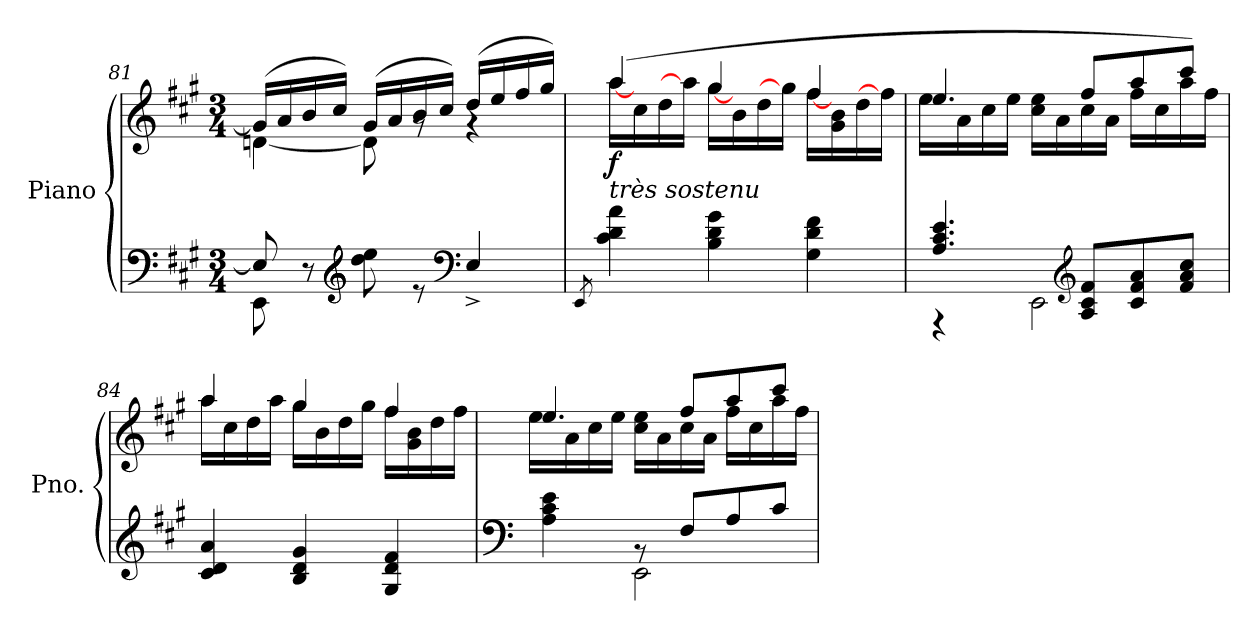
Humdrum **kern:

**kern	**kern	**dynam
*part1	*part1	*part1
*staff2	*staff1	*staff1/2
*I"Piano	*	*
*I'Pno.	*	*
*clefF4	*clefG2	*
*k[f#c#g#]	*k[f#c#g#]	*
*M3/4	*M3/4	*
=81	=81	=81
*^	*^	*
8E/]	8EE\	(16g#/LL]	[4dn\	.
.	.	16a/	.	.
8r	8ryy	16b/	.	.
.	.	16cc#/JJ)	.	.
*clefG2	*	*	*	*
8dd\ 8ee\	2ryy	(16g#/LL	8d\]	.
.	.	16a/	.	.
8re	.	16b/	8rg	.
.	.	16cc#/JJ)	.	.
*clefF4	*	*	*	*
4E^/	.	(16dd/LL	4rg	.
.	.	16ee/	.	.
.	.	16ff#/	.	.
.	.	16gg#/JJ)	.	.
*v	*v	*	*	*
=82	=82	=82	=82
8qEE/	.	.	.
!	!LO:TX:b:i:t=très sostenu	!	!
!	!	!	!LO:DY:b
4c#\ 4d\ 4a\	(4aa/	[16aa\LL	f
.	.	16cc#\	.
.	.	16dd\	.
.	.	16aa\JJ]	.
4B\ 4d\ 4g#\	4gg#/	[16gg#\LL	.
.	.	16b\	.
.	.	16dd\	.
.	.	16gg#\JJ]	.
4G#\ 4d\ 4f#\	4ff#/	[16ff#\LL	.
.	.	16g#\ 16b\	.
.	.	16dd\	.
.	.	16ff#\JJ]	.
!!LO:LB:g=z	!!
=83	=83	=83	=83
*^	*	*	*
4.A/ 4.c#/ 4.e/	4rAAA	4.ee/	16ee\LL	.
.	.	.	16a\	.
.	.	.	16cc#\	.
.	.	.	16ee\JJ	.
.	2EE\	.	16cc#\ 16ee\LL	.
.	.	.	16a\	.
*clefG2	*	*	*	*
8A/ 8c#/ 8f#/L	.	8ff#/L	16cc#\	.
.	.	.	16a\JJ	.
8c#/ 8f#/ 8a/	.	8aa/	16ff#\LL	.
.	.	.	16cc#\	.
8f#/ 8a/ 8cc#/J	.	8ccc#/J)	16aa\	.
.	.	.	16ff#\JJ	.
*v	*v	*	*	*
=84	=84	=84	=84
4c#/ 4d/ 4a/	4aa/	16aa\LL	.
.	.	16cc#\	.
.	.	16dd\	.
.	.	16aa\JJ	.
4B/ 4d/ 4g#/	4gg#/	16gg#\LL	.
.	.	16b\	.
.	.	16dd\	.
.	.	16gg#\JJ	.
4G#/ 4d/ 4f#/	4ff#/	16ff#\LL	.
.	.	16g#\ 16b\	.
.	.	16dd\	.
.	.	16ff#\JJ	.
=85	=85	=85	=85
*clefF4	*	*	*
*^	*	*	*
4A\ 4c#\ 4e\	4ryy	4.ee/	16ee\LL	.
.	.	.	16a\	.
.	.	.	16cc#\	.
.	.	.	16ee\JJ	.
8rBB	2EE\	.	16cc#\ 16ee\LL	.
.	.	.	16a\	.
8F#/L	.	8ff#/L	16cc#\	.
.	.	.	16a\JJ	.
8A/	.	8aa/	16ff#\LL	.
.	.	.	16cc#\	.
8c#/J	.	8ccc#/J	16aa\	.
.	.	.	16ff#\JJ	.
*v	*v	*	*	*
*	*v	*v	*
=	=	=
*-	*-	*-
